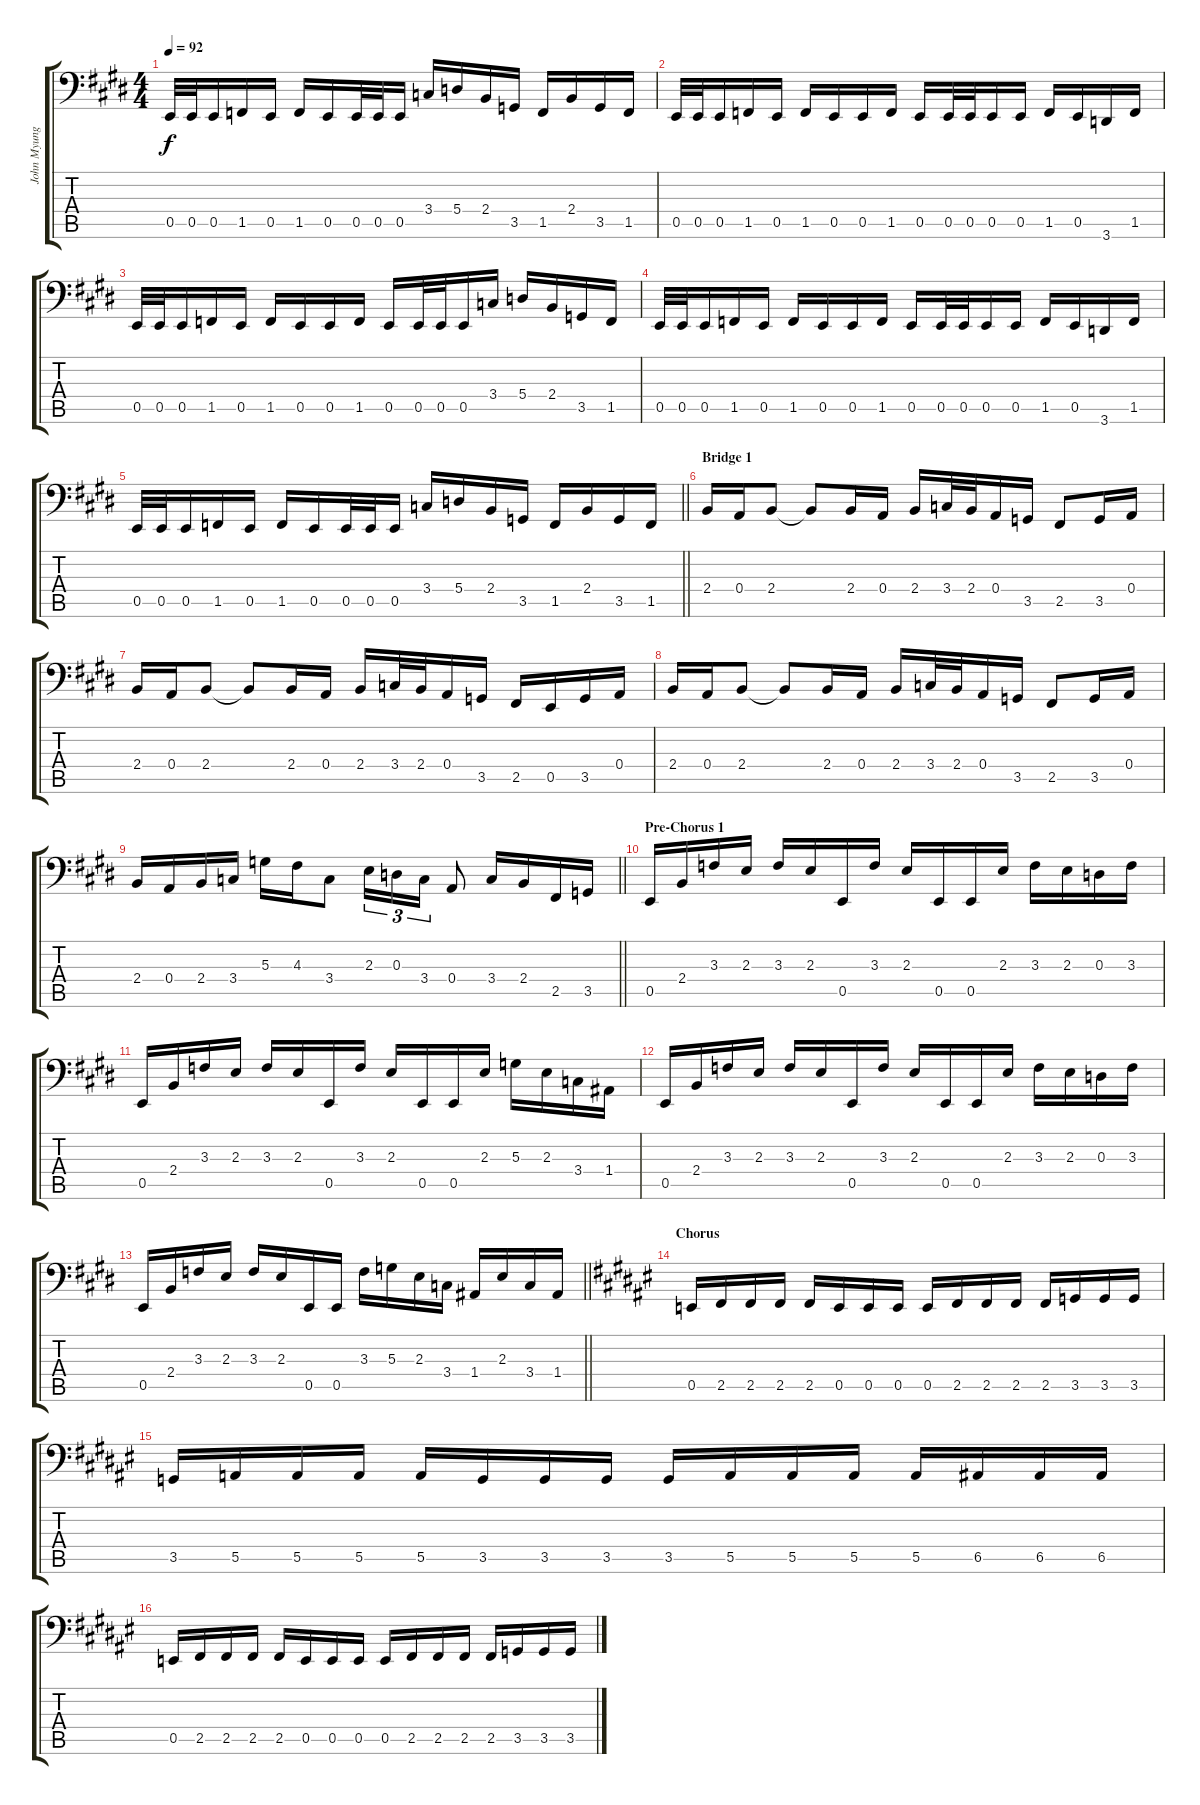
\track ("John Myung" "John Myung") {instrument electricbassfinger}
\staff {score tabs}
\tuning (C3 G2 D2 A1 E1 B0) {hide}
\ts (4 4)
\tempo 92
\clef f4
\ks e
0.5.32{dy f} 0.5.32 0.5.16 1.5.16 0.5.16 1.5.16 0.5.16 0.5.32 0.5.32 0.5.16 3.4.16 5.4.16 2.4.16 3.5.16 1.5.16 2.4.16 3.5.16 1.5.16 |
0.5.32 0.5.32 0.5.16 1.5.16 0.5.16 1.5.16 0.5.16 0.5.16 1.5.16 0.5.16 0.5.32 0.5.32 0.5.16 0.5.16 1.5.16 0.5.16 3.6.16 1.5.16 |
0.5.32 0.5.32 0.5.16 1.5.16 0.5.16 1.5.16 0.5.16 0.5.16 1.5.16 0.5.16 0.5.32 0.5.32 0.5.16 3.4.16 5.4.16 2.4.16 3.5.16 1.5.16 |
0.5.32 0.5.32 0.5.16 1.5.16 0.5.16 1.5.16 0.5.16 0.5.16 1.5.16 0.5.16 0.5.32 0.5.32 0.5.16 0.5.16 1.5.16 0.5.16 3.6.16 1.5.16 |
\barLineRight lightlight
0.5.32 0.5.32 0.5.16 1.5.16 0.5.16 1.5.16 0.5.16 0.5.32 0.5.32 0.5.16 3.4.16 5.4.16 2.4.16 3.5.16 1.5.16 2.4.16 3.5.16 1.5.16 |
\section ("" "Bridge 1")
2.4.16 0.4.16 2.4.8 2.4{t}.8 2.4.16 0.4.16 2.4.16 3.4.32 2.4.32 0.4.16 3.5.16 2.5.8 3.5.16 0.4.16 |
2.4.16 0.4.16 2.4.8 2.4{t}.8 2.4.16 0.4.16 2.4.16 3.4.32 2.4.32 0.4.16 3.5.16 2.5.16 0.5.16 3.5.16 0.4.16 |
2.4.16 0.4.16 2.4.8 2.4{t}.8 2.4.16 0.4.16 2.4.16 3.4.32 2.4.32 0.4.16 3.5.16 2.5.8 3.5.16 0.4.16 |
\barLineRight lightlight
2.4.16 0.4.16 2.4.16 3.4.16 5.3.16 4.3.16 3.4.8 2.3.16{tu (3 2)} 0.3.16{tu (3 2)} 3.4.16{tu (3 2)} 0.4.8 3.4.16 2.4.16 2.5.16 3.5.16 |
\section ("" "Pre-Chorus 1")
0.5.16 2.4.16 3.3.16 2.3.16 3.3.16 2.3.16 0.5.16 3.3.16 2.3.16 0.5.16 0.5.16 2.3.16 3.3.16 2.3.16 0.3.16 3.3.16 |
0.5.16 2.4.16 3.3.16 2.3.16 3.3.16 2.3.16 0.5.16 3.3.16 2.3.16 0.5.16 0.5.16 2.3.16 5.3.16 2.3.16 3.4.16 1.4.16 |
0.5.16 2.4.16 3.3.16 2.3.16 3.3.16 2.3.16 0.5.16 3.3.16 2.3.16 0.5.16 0.5.16 2.3.16 3.3.16 2.3.16 0.3.16 3.3.16 |
\barLineRight lightlight
0.5.16 2.4.16 3.3.16 2.3.16 3.3.16 2.3.16 0.5.16 0.5.16 3.3.16 5.3.16 2.3.16 3.4.16 1.4.16 2.3.16 3.4.16 1.4.16 |
\section ("" "Chorus")
\ks f#
0.5.16 2.5.16 2.5.16 2.5.16 2.5.16 0.5.16 0.5.16 0.5.16 0.5.16 2.5.16 2.5.16 2.5.16 2.5.16 3.5.16 3.5.16 3.5.16 |
3.5.16 5.5.16 5.5.16 5.5.16 5.5.16 3.5.16 3.5.16 3.5.16 3.5.16 5.5.16 5.5.16 5.5.16 5.5.16 6.5.16 6.5.16 6.5.16 |
0.5.16 2.5.16 2.5.16 2.5.16 2.5.16 0.5.16 0.5.16 0.5.16 0.5.16 2.5.16 2.5.16 2.5.16 2.5.16 3.5.16 3.5.16 3.5.16
